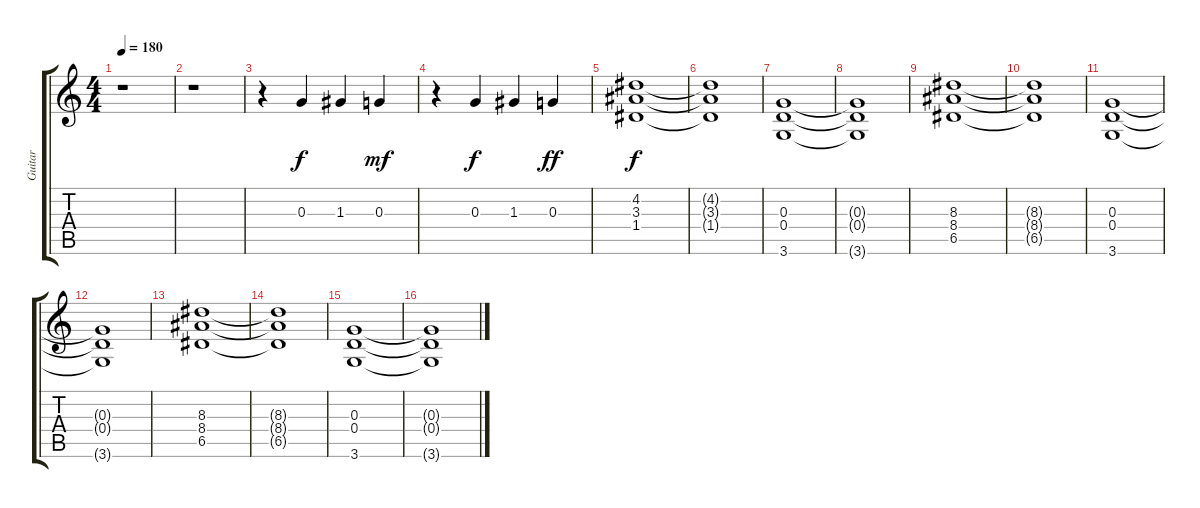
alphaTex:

\track ("Guitar" "Guitar") {instrument overdrivenguitar}
\staff {score tabs}
\tuning (E4 B3 G3 D3 A2 E2) {hide}
\ts (4 4)
\tempo 180
\clef g2
\ks c
r.1{dy f} |
r.1 |
r.4 0.3.4 1.3.4 0.3.4{dy mf} |
r.4 0.3.4{dy f} 1.3.4 0.3.4{dy ff} |
(4.2 3.3 1.4).1{dy f} |
(4.2{t} 3.3{t} 1.4{t}).1 |
(0.3 0.4 3.6).1 |
(0.3{t} 0.4{t} 3.6{t}).1 |
(8.3 8.4 6.5).1 |
(8.3{t} 8.4{t} 6.5{t}).1 |
(0.3 0.4 3.6).1 |
(0.3{t} 0.4{t} 3.6{t}).1 |
(8.3 8.4 6.5).1 |
(8.3{t} 8.4{t} 6.5{t}).1 |
(0.3 0.4 3.6).1 |
(0.3{t} 0.4{t} 3.6{t}).1
